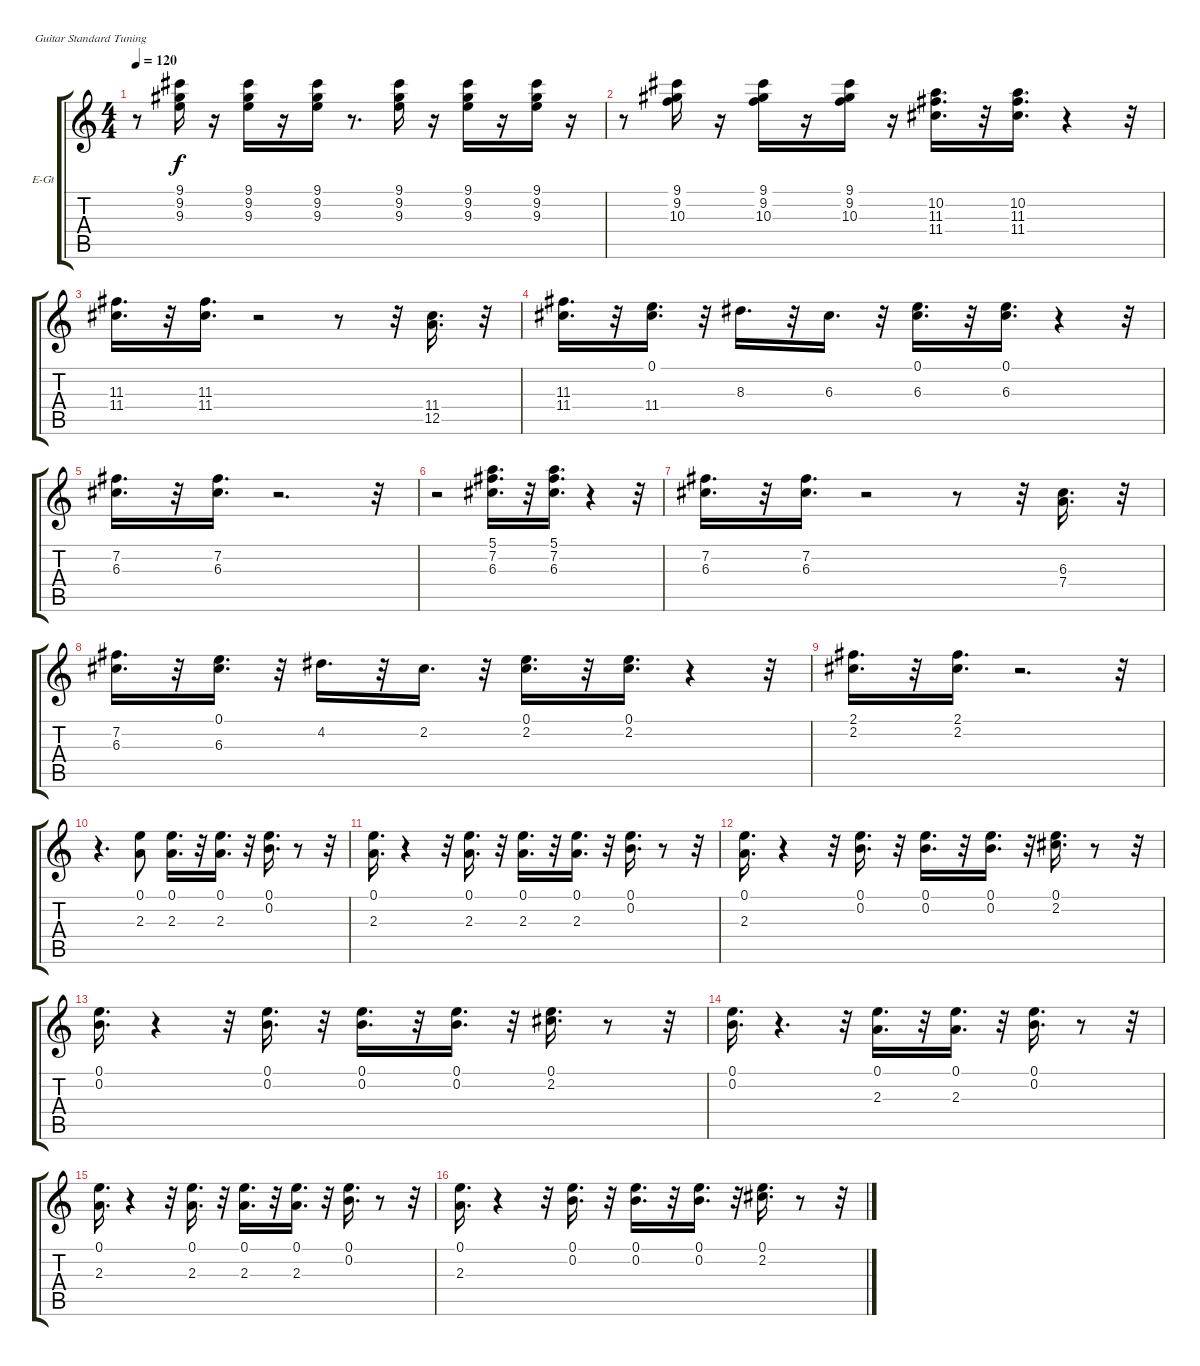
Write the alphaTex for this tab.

\bracketExtendMode groupsimilarinstruments
\firstSystemTrackNameOrientation horizontal
\otherSystemsTrackNameOrientation horizontal
\track ("Гитара 1" "E-Gt") {instrument electricguitarclean}
\staff {score tabs}
\tuning (E4 B3 G3 D3 A2 E2)
\ts (4 4)
\tempo 120
\clef g2
\ks c
r.8{dy f} (9.1 9.2 9.3).16 r.16 (9.1 9.2 9.3).16 r.16 (9.1 9.2 9.3).16 r.8{d} (9.1 9.2 9.3).16 r.16 (9.1 9.2 9.3).16 r.16 (9.1 9.2 9.3).16 r.16 |
r.8 (9.1 9.2 10.3).16 r.16 (9.1 9.2 10.3).16 r.16 (9.1 9.2 10.3).16 r.16 (10.2 11.3 11.4).16{d} r.32 (10.2 11.3 11.4).16{d} r.4 r.32 |
(11.3 11.4).16{d} r.32 (11.3 11.4).16{d} r.2 r.8 r.32 (11.4 12.5).16{d} r.32 |
(11.3 11.4).16{d} r.32 (0.1 11.4).16{d} r.32 8.3.16{d} r.32 6.3.16{d} r.32 (0.1 6.3).16{d} r.32 (0.1 6.3).16{d} r.4 r.32 |
(7.2 6.3).16{d} r.32 (7.2 6.3).16{d} r.2{d} r.32 |
r.2 (5.1 7.2 6.3).16{d} r.32 (5.1 7.2 6.3).16{d} r.4 r.32 |
(7.2 6.3).16{d} r.32 (7.2 6.3).16{d} r.2 r.8 r.32 (6.3 7.4).16{d} r.32 |
(7.2 6.3).16{d} r.32 (0.1 6.3).16{d} r.32 4.2.16{d} r.32 2.2.16{d} r.32 (0.1 2.2).16{d} r.32 (0.1 2.2).16{d} r.4 r.32 |
(2.1 2.2).16{d} r.32 (2.1 2.2).16{d} r.2{d} r.32 |
r.4{d} (0.1 2.3).8 (0.1 2.3).16{d} r.32 (0.1 2.3).16{d} r.32 (0.1 0.2).16{d} r.8 r.32 |
(0.1 2.3).16{d} r.4 r.32 (0.1 2.3).16{d} r.32 (0.1 2.3).16{d} r.32 (0.1 2.3).16{d} r.32 (0.1 0.2).16{d} r.8 r.32 |
(0.1 2.3).16{d} r.4 r.32 (0.1 0.2).16{d} r.32 (0.1 0.2).16{d} r.32 (0.1 0.2).16{d} r.32 (0.1 2.2).16{d} r.8 r.32 |
(0.1 0.2).16{d} r.4 r.32 (0.1 0.2).16{d} r.32 (0.1 0.2).16{d} r.32 (0.1 0.2).16{d} r.32 (0.1 2.2).16{d} r.8 r.32 |
(0.1 0.2).16{d} r.4{d} r.32 (0.1 2.3).16{d} r.32 (0.1 2.3).16{d} r.32 (0.1 0.2).16{d} r.8 r.32 |
(0.1 2.3).16{d} r.4 r.32 (0.1 2.3).16{d} r.32 (0.1 2.3).16{d} r.32 (0.1 2.3).16{d} r.32 (0.1 0.2).16{d} r.8 r.32 |
(0.1 2.3).16{d} r.4 r.32 (0.1 0.2).16{d} r.32 (0.1 0.2).16{d} r.32 (0.1 0.2).16{d} r.32 (0.1 2.2).16{d} r.8 r.32
